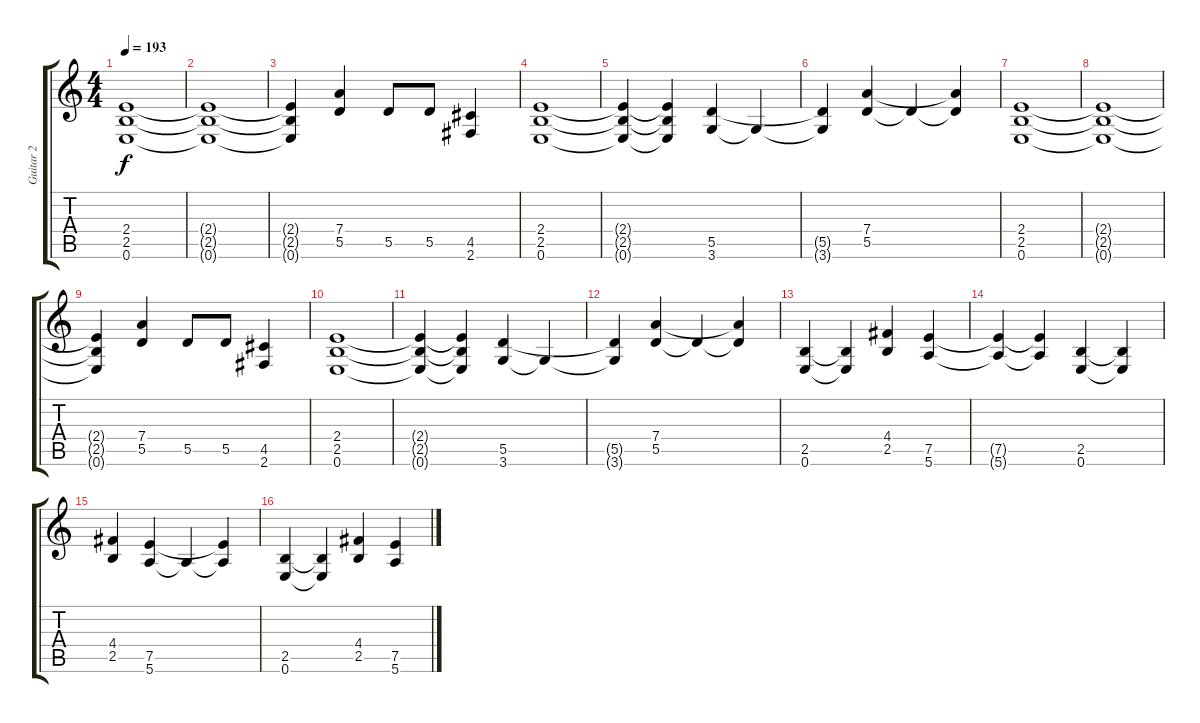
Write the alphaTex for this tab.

\track ("Guitar 2" "Guitar 2") {instrument distortionguitar}
\staff {score tabs}
\tuning (E4 B3 G3 D3 A2 E2) {hide}
\ts (4 4)
\tempo 193
\clef g2
\ks c
(2.4 2.5 0.6).1{dy f} |
(2.4{t} 2.5{t} 0.6{t}).1 |
(2.4{t} 2.5{t} 0.6{t}).4 (7.4 5.5).4 5.5.8 5.5.8 (4.5 2.6).4 |
(2.4 2.5 0.6).1 |
(2.4{t} 2.5{t} 0.6{t}).4 (2.4{t} 2.5{t} 0.6{t}).4 (5.5 3.6).4 3.6{t}.4 |
(5.5{t} 3.6{t}).4 (7.4 5.5).4 5.5{t}.4 (7.4{t} 5.5{t}).4 |
(2.4 2.5 0.6).1 |
(2.4{t} 2.5{t} 0.6{t}).1 |
(2.4{t} 2.5{t} 0.6{t}).4 (7.4 5.5).4 5.5.8 5.5.8 (4.5 2.6).4 |
(2.4 2.5 0.6).1 |
(2.4{t} 2.5{t} 0.6{t}).4 (2.4{t} 2.5{t} 0.6{t}).4 (5.5 3.6).4 3.6{t}.4 |
(5.5{t} 3.6{t}).4 (7.4 5.5).4 5.5{t}.4 (7.4{t} 5.5{t}).4 |
(2.5 0.6).4 (2.5{t} 0.6{t}).4 (4.4 2.5).4 (7.5 5.6).4 |
(7.5{t} 5.6{t}).4 (7.5{t} 5.6{t}).4 (2.5 0.6).4 (2.5{t} 0.6{t}).4 |
(4.4 2.5).4 (7.5 5.6).4 5.6{t}.4 (7.5{t} 5.6{t}).4 |
(2.5 0.6).4 (2.5{t} 0.6{t}).4 (4.4 2.5).4 (7.5 5.6).4
